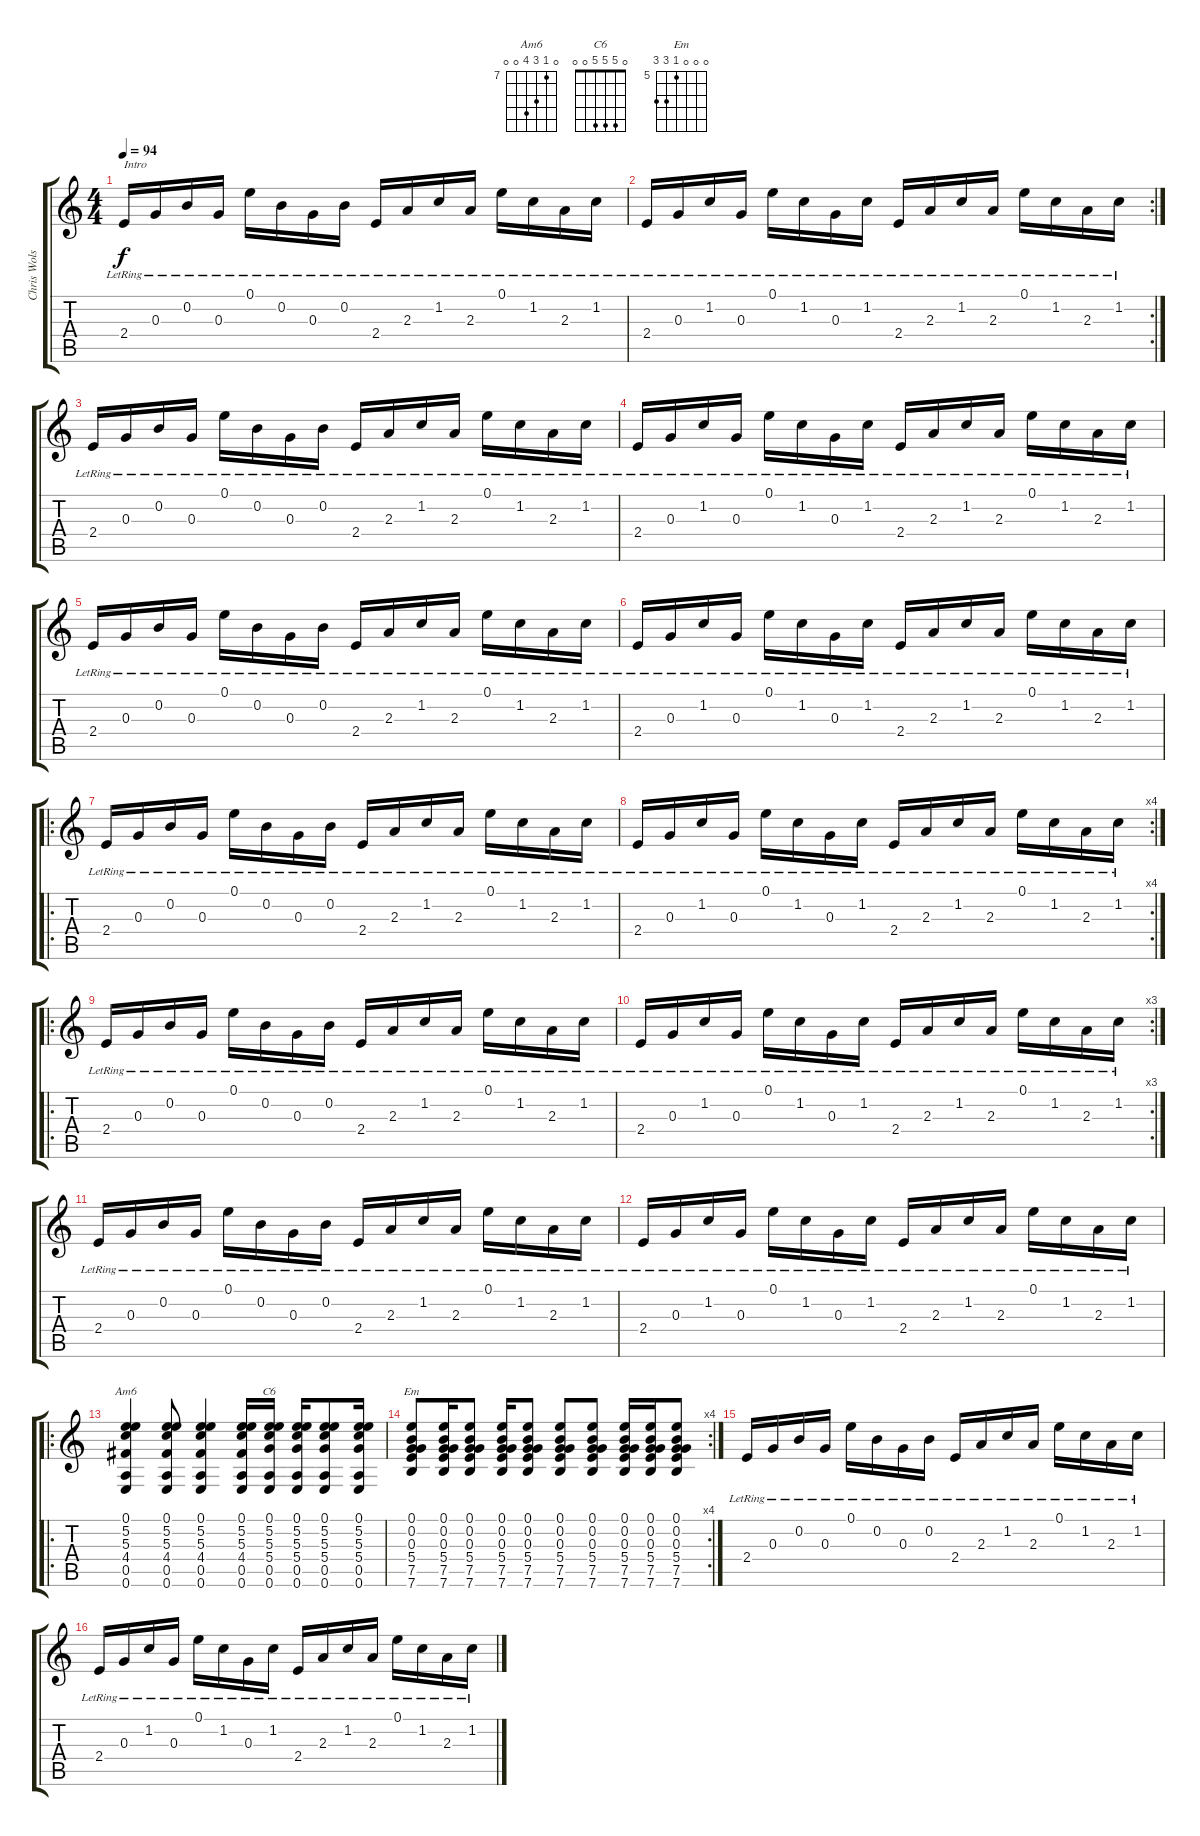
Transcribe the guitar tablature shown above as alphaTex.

\track ("Chris Wolstenholme" "Chris Wols") {instrument acousticguitarsteel}
\staff {score tabs}
\tuning (E4 B3 G3 D3 A2 E2) {hide}
\chord ("Am6" 0 7 9 10 0 0) {firstfret 7}
\chord ("C6" 0 5 5 5 0 0)
\chord ("Em" 0 0 0 5 7 7) {firstfret 5}
\ts (4 4)
\tempo 94
\clef g2
\ks c
2.4{lr}.16{txt "Intro" dy f instrument acousticguitarsteel} 0.3{lr}.16 0.2{lr}.16 0.3{lr}.16 0.1{lr}.16 0.2{lr}.16 0.3{lr}.16 0.2{lr}.16 2.4{lr}.16 2.3{lr}.16 1.2{lr}.16 2.3{lr}.16 0.1{lr}.16 1.2{lr}.16 2.3{lr}.16 1.2{lr}.16 |
\rc 2
2.4{lr}.16 0.3{lr}.16 1.2{lr}.16 0.3{lr}.16 0.1{lr}.16 1.2{lr}.16 0.3{lr}.16 1.2{lr}.16 2.4{lr}.16 2.3{lr}.16 1.2{lr}.16 2.3{lr}.16 0.1{lr}.16 1.2{lr}.16 2.3{lr}.16 1.2{lr}.16 |
2.4{lr}.16 0.3{lr}.16 0.2{lr}.16 0.3{lr}.16 0.1{lr}.16 0.2{lr}.16 0.3{lr}.16 0.2{lr}.16 2.4{lr}.16 2.3{lr}.16 1.2{lr}.16 2.3{lr}.16 0.1{lr}.16 1.2{lr}.16 2.3{lr}.16 1.2{lr}.16 |
2.4{lr}.16 0.3{lr}.16 1.2{lr}.16 0.3{lr}.16 0.1{lr}.16 1.2{lr}.16 0.3{lr}.16 1.2{lr}.16 2.4{lr}.16 2.3{lr}.16 1.2{lr}.16 2.3{lr}.16 0.1{lr}.16 1.2{lr}.16 2.3{lr}.16 1.2{lr}.16 |
2.4{lr}.16 0.3{lr}.16 0.2{lr}.16 0.3{lr}.16 0.1{lr}.16 0.2{lr}.16 0.3{lr}.16 0.2{lr}.16 2.4{lr}.16 2.3{lr}.16 1.2{lr}.16 2.3{lr}.16 0.1{lr}.16 1.2{lr}.16 2.3{lr}.16 1.2{lr}.16 |
2.4{lr}.16 0.3{lr}.16 1.2{lr}.16 0.3{lr}.16 0.1{lr}.16 1.2{lr}.16 0.3{lr}.16 1.2{lr}.16 2.4{lr}.16 2.3{lr}.16 1.2{lr}.16 2.3{lr}.16 0.1{lr}.16 1.2{lr}.16 2.3{lr}.16 1.2{lr}.16 |
\ro
2.4{lr}.16 0.3{lr}.16 0.2{lr}.16 0.3{lr}.16 0.1{lr}.16 0.2{lr}.16 0.3{lr}.16 0.2{lr}.16 2.4{lr}.16 2.3{lr}.16 1.2{lr}.16 2.3{lr}.16 0.1{lr}.16 1.2{lr}.16 2.3{lr}.16 1.2{lr}.16 |
\rc 4
2.4{lr}.16 0.3{lr}.16 1.2{lr}.16 0.3{lr}.16 0.1{lr}.16 1.2{lr}.16 0.3{lr}.16 1.2{lr}.16 2.4{lr}.16 2.3{lr}.16 1.2{lr}.16 2.3{lr}.16 0.1{lr}.16 1.2{lr}.16 2.3{lr}.16 1.2{lr}.16 |
\ro
2.4{lr}.16 0.3{lr}.16 0.2{lr}.16 0.3{lr}.16 0.1{lr}.16 0.2{lr}.16 0.3{lr}.16 0.2{lr}.16 2.4{lr}.16 2.3{lr}.16 1.2{lr}.16 2.3{lr}.16 0.1{lr}.16 1.2{lr}.16 2.3{lr}.16 1.2{lr}.16 |
\rc 3
2.4{lr}.16 0.3{lr}.16 1.2{lr}.16 0.3{lr}.16 0.1{lr}.16 1.2{lr}.16 0.3{lr}.16 1.2{lr}.16 2.4{lr}.16 2.3{lr}.16 1.2{lr}.16 2.3{lr}.16 0.1{lr}.16 1.2{lr}.16 2.3{lr}.16 1.2{lr}.16 |
2.4{lr}.16 0.3{lr}.16 0.2{lr}.16 0.3{lr}.16 0.1{lr}.16 0.2{lr}.16 0.3{lr}.16 0.2{lr}.16 2.4{lr}.16 2.3{lr}.16 1.2{lr}.16 2.3{lr}.16 0.1{lr}.16 1.2{lr}.16 2.3{lr}.16 1.2{lr}.16 |
2.4{lr}.16 0.3{lr}.16 1.2{lr}.16 0.3{lr}.16 0.1{lr}.16 1.2{lr}.16 0.3{lr}.16 1.2{lr}.16 2.4{lr}.16 2.3{lr}.16 1.2{lr}.16 2.3{lr}.16 0.1{lr}.16 1.2{lr}.16 2.3{lr}.16 1.2{lr}.16 |
\ro
(0.1 5.2 5.3 4.4 0.5 0.6).4{ch "Am6"} (0.1 5.2 5.3 4.4 0.5 0.6).8 (0.1 5.2 5.3 4.4 0.5 0.6).4 (0.1 5.2 5.3 4.4 0.5 0.6).16 (0.1 5.2 5.3 5.4 0.5 0.6).16{ch "C6"} (0.1 5.2 5.3 5.4 0.5 0.6).16 (0.1 5.2 5.3 5.4 0.5 0.6).8 (0.1 5.2 5.3 5.4 0.5 0.6).16 |
\rc 4
(0.1 0.2 0.3 5.4 7.5 7.6).8{ch "Em"} (0.1 0.2 0.3 5.4 7.5 7.6).16 (0.1 0.2 0.3 5.4 7.5 7.6).8 (0.1 0.2 0.3 5.4 7.5 7.6).16 (0.1 0.2 0.3 5.4 7.5 7.6).8 (0.1 0.2 0.3 5.4 7.5 7.6).8 (0.1 0.2 0.3 5.4 7.5 7.6).8 (0.1 0.2 0.3 5.4 7.5 7.6).16 (0.1 0.2 0.3 5.4 7.5 7.6).16 (0.1 0.2 0.3 5.4 7.5 7.6).8 |
2.4{lr}.16 0.3{lr}.16 0.2{lr}.16 0.3{lr}.16 0.1{lr}.16 0.2{lr}.16 0.3{lr}.16 0.2{lr}.16 2.4{lr}.16 2.3{lr}.16 1.2{lr}.16 2.3{lr}.16 0.1{lr}.16 1.2{lr}.16 2.3{lr}.16 1.2{lr}.16 |
2.4{lr}.16 0.3{lr}.16 1.2{lr}.16 0.3{lr}.16 0.1{lr}.16 1.2{lr}.16 0.3{lr}.16 1.2{lr}.16 2.4{lr}.16 2.3{lr}.16 1.2{lr}.16 2.3{lr}.16 0.1{lr}.16 1.2{lr}.16 2.3{lr}.16 1.2{lr}.16
